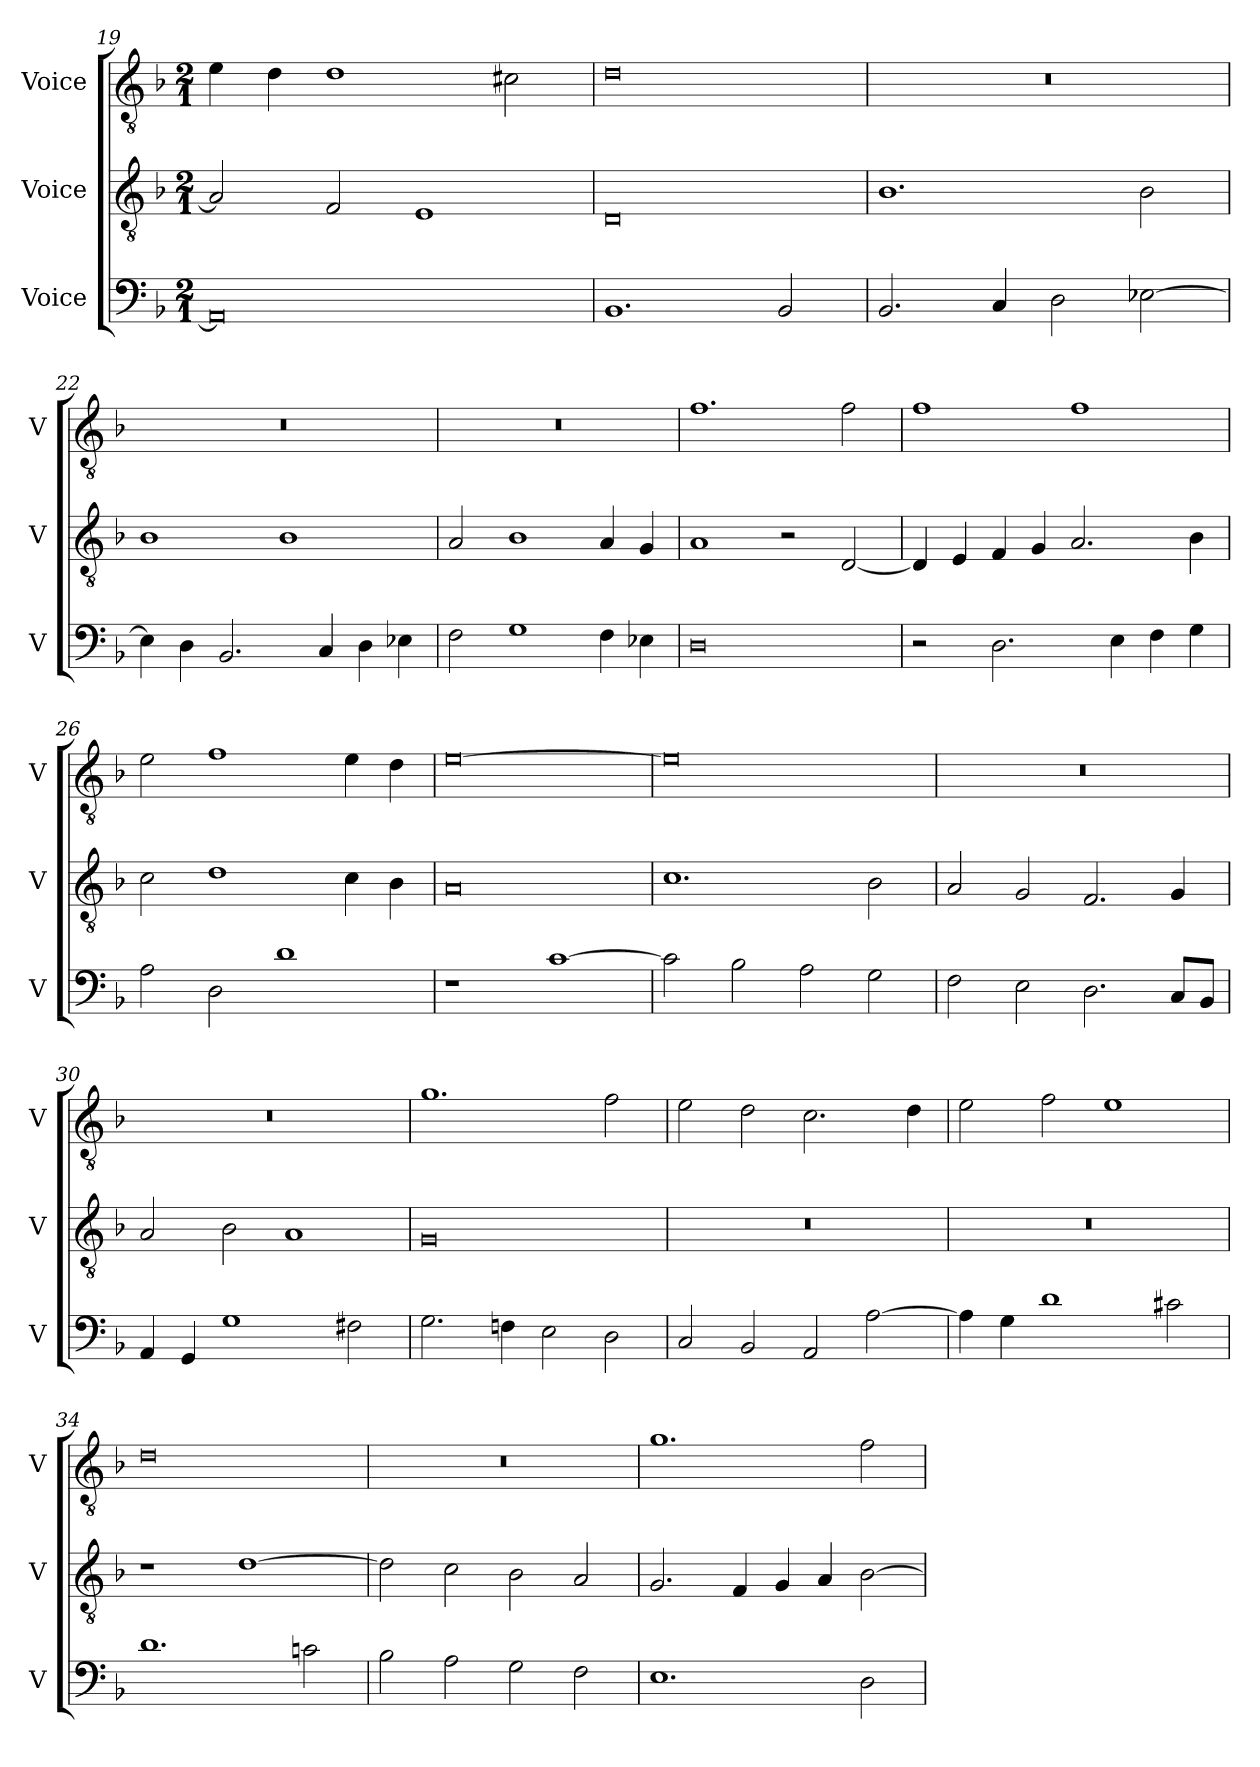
**kern	**kern	**kern
*part3	*part2	*part1
*staff3	*staff2	*staff1
*I"Voice	*I"Voice	*I"Voice
*I'V	*I'V	*I'V
!!LO:LB:g=z
*clefF4	*clefGv2	*clefGv2
*k[b-]	*k[b-]	*k[b-]
*M2/1	*M2/1	*M2/1
=19	=19	=19
0AA]	2A/]	4e\
.	.	4d\
.	2F/	1d
.	1E	.
.	.	2c#X\
=20	=20	=20
1.BB-	0D	0d
2BB-/	.	.
=21	=21	=21
2.BB-/	1.B-	0r
4C/	.	.
2D\	.	.
[2E-X\	2B-\	.
=22	=22	=22
4E-\]	1B-	0r
4D\	.	.
2.BB-/	.	.
.	1B-	.
4C/	.	.
4D\	.	.
4E-X\	.	.
!!LO:LB:g=z
=23	=23	=23
2F\	2A/	0r
1G	1B-	.
4F\	4A/	.
4E-X\	4G/	.
=24	=24	=24
0D	1A	1.f
.	2r	.
.	[2D/	2f\
=25	=25	=25
2r	4D/]	1f
.	4E/	.
2.D\	4F/	.
.	4G/	.
.	2.A/	1f
4E\	.	.
4F\	.	.
4G\	4B-\	.
=26	=26	=26
2A\	2c\	2e\
2D\	1d	1f
1d	.	.
.	4c\	4e\
.	4B-\	4d\
!!LO:LB:g=z
=27	=27	=27
1r	0A	[0e
[1c	.	.
=28	=28	=28
2c\]	1.c	0e]
2B-\	.	.
2A\	.	.
2G\	2B-\	.
=29	=29	=29
2F\	2A/	0r
2E\	2G/	.
2.D\	2.F/	.
8C/L	4G/	.
8BB-/J	.	.
=30	=30	=30
4AA/	2A/	0r
4GG/	.	.
1G	2B-\	.
.	1A	.
2F#X\	.	.
!!LO:LB:g=z
=31	=31	=31
2.G\	0G	1.g
4Fn\	.	.
2E\	.	.
2D\	.	2f\
=32	=32	=32
2C/	0r	2e\
2BB-/	.	2d\
2AA/	.	2.c\
[2A\	.	.
.	.	4d\
=33	=33	=33
4A\]	0r	2e\
4G\	.	.
1d	.	2f\
.	.	1e
2c#X\	.	.
=34	=34	=34
1.d	1r	0d
.	[1d	.
2cn\	.	.
!!LO:PB:g=z
=35	=35	=35
2B-\	2d\]	0r
2A\	2c\	.
2G\	2B-\	.
2F\	2A/	.
=36	=36	=36
1.E	2.G/	1.g
.	4F/	.
.	4G/	.
.	4A/	.
2D\	[2B-\	2f\
=	=	=
*-	*-	*-
